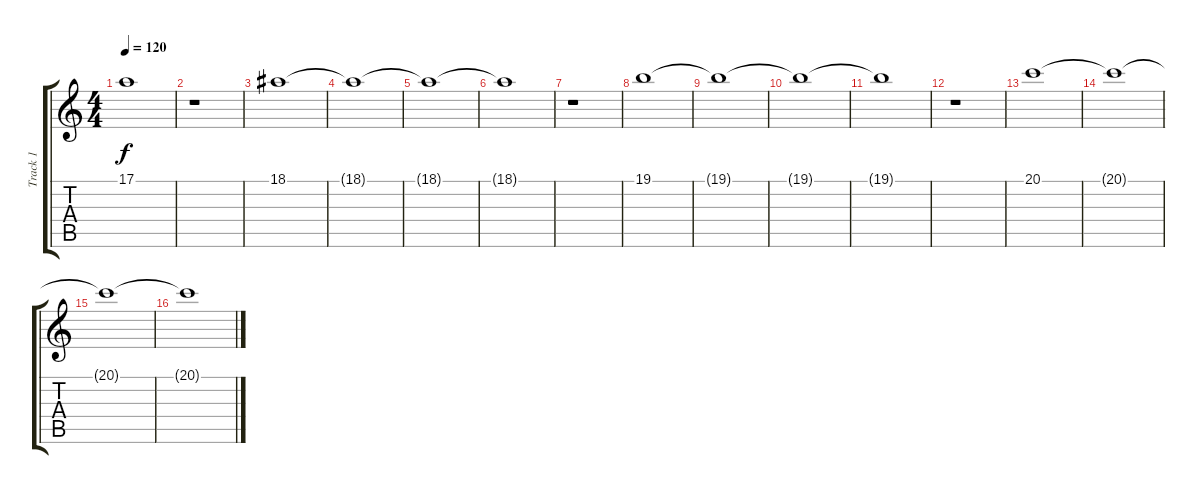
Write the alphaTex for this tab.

\track ("Track 1" "Track 1") {instrument acousticgrandpiano}
\staff {score tabs}
\tuning (E4 B3 G3 D3 A2 E2) {hide}
\ts (4 4)
\tempo 120
\clef g2
\ks c
17.1{t}.1{dy f} |
r.1 |
18.1.1 |
18.1{t}.1 |
18.1{t}.1 |
18.1{t}.1 |
r.1 |
19.1.1 |
19.1{t}.1 |
19.1{t}.1 |
19.1{t}.1 |
r.1 |
20.1.1 |
20.1{t}.1 |
20.1{t}.1 |
20.1{t}.1
